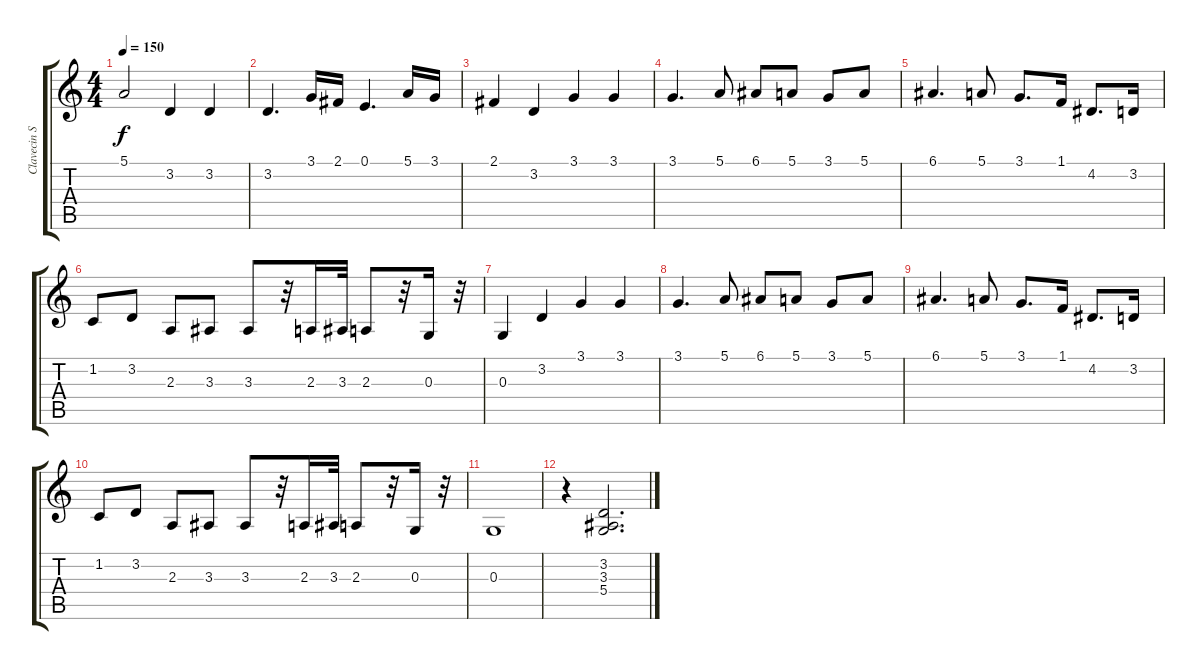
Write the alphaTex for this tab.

\track ("Clavecin Solo (pour l'effet)" "Clavecin S") {instrument harpsichord}
\staff {score tabs}
\tuning (E4 B3 G3 D3 A2 E2) {hide}
\ts (4 4)
\tempo 150
\clef g2
\ks c
5.1.2{dy f} 3.2.4 3.2.4 |
3.2.4{d} 3.1.16 2.1.16 0.1.4{d} 5.1.16 3.1.16 |
2.1.4 3.2.4 3.1.4 3.1.4 |
3.1.4{d} 5.1.8 6.1.8 5.1.8 3.1.8 5.1.8 |
6.1.4{d} 5.1.8 3.1.8{d} 1.1.16 4.2.8{d} 3.2.16 |
1.2.8 3.2.8 2.3.8 3.3.8 3.3.8 r.32 2.3.16 3.3.32 2.3.8 r.32 0.3.16 r.32 |
0.3.4 3.2.4 3.1.4 3.1.4 |
3.1.4{d} 5.1.8 6.1.8 5.1.8 3.1.8 5.1.8 |
6.1.4{d} 5.1.8 3.1.8{d} 1.1.16 4.2.8{d} 3.2.16 |
1.2.8 3.2.8 2.3.8 3.3.8 3.3.8 r.32 2.3.16 3.3.32 2.3.8 r.32 0.3.16 r.32 |
0.3.1 |
r.4 (3.2 3.3 5.4).2{d}
